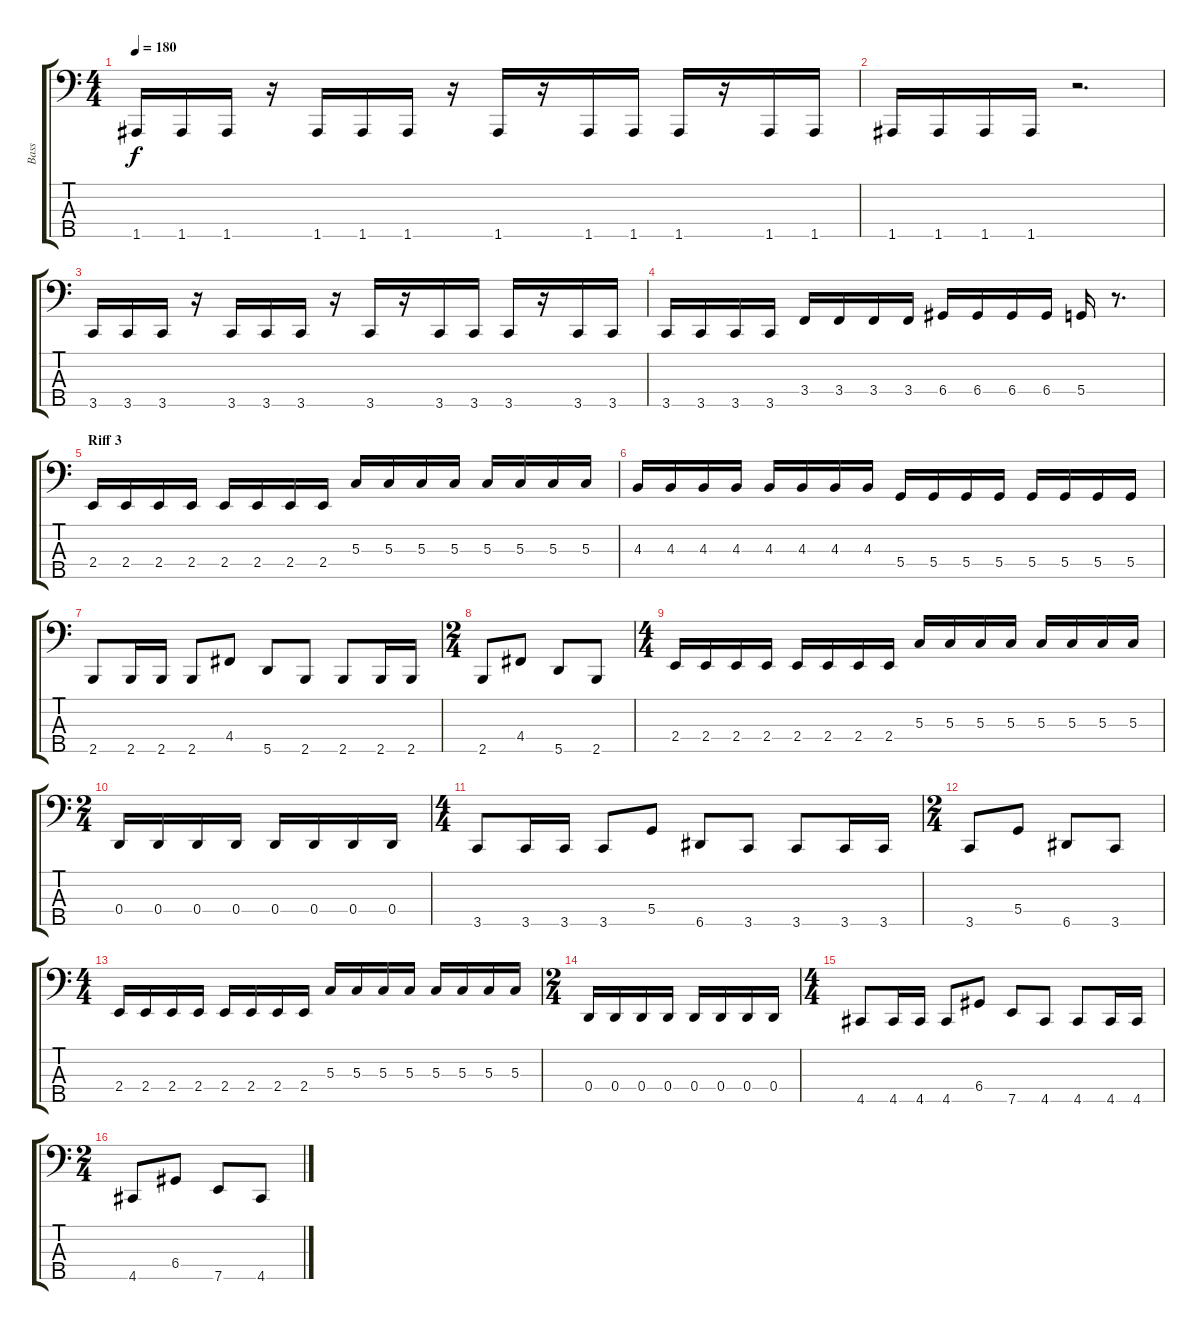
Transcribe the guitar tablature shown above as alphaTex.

\track ("Bass" "Bass") {instrument electricbassfinger}
\staff {score tabs}
\tuning (F2 C2 G1 D1 A0) {hide}
\ts (4 4)
\tempo 180
\clef f4
\ks c
1.5.16{dy f} 1.5.16 1.5.16 r.16 1.5.16 1.5.16 1.5.16 r.16 1.5.16 r.16 1.5.16 1.5.16 1.5.16 r.16 1.5.16 1.5.16 |
1.5.16 1.5.16 1.5.16 1.5.16 r.2{d} |
3.5.16 3.5.16 3.5.16 r.16 3.5.16 3.5.16 3.5.16 r.16 3.5.16 r.16 3.5.16 3.5.16 3.5.16 r.16 3.5.16 3.5.16 |
3.5.16 3.5.16 3.5.16 3.5.16 3.4.16 3.4.16 3.4.16 3.4.16 6.4.16 6.4.16 6.4.16 6.4.16 5.4.16 r.8{d} |
\section ("" "Riff 3")
2.4.16 2.4.16 2.4.16 2.4.16 2.4.16 2.4.16 2.4.16 2.4.16 5.3.16 5.3.16 5.3.16 5.3.16 5.3.16 5.3.16 5.3.16 5.3.16 |
4.3.16 4.3.16 4.3.16 4.3.16 4.3.16 4.3.16 4.3.16 4.3.16 5.4.16 5.4.16 5.4.16 5.4.16 5.4.16 5.4.16 5.4.16 5.4.16 |
2.5.8 2.5.16 2.5.16 2.5.8 4.4.8 5.5.8 2.5.8 2.5.8 2.5.16 2.5.16 |
\ts (2 4)
2.5.8 4.4.8 5.5.8 2.5.8 |
\ts (4 4)
2.4.16 2.4.16 2.4.16 2.4.16 2.4.16 2.4.16 2.4.16 2.4.16 5.3.16 5.3.16 5.3.16 5.3.16 5.3.16 5.3.16 5.3.16 5.3.16 |
\ts (2 4)
0.4.16 0.4.16 0.4.16 0.4.16 0.4.16 0.4.16 0.4.16 0.4.16 |
\ts (4 4)
3.5.8 3.5.16 3.5.16 3.5.8 5.4.8 6.5.8 3.5.8 3.5.8 3.5.16 3.5.16 |
\ts (2 4)
3.5.8 5.4.8 6.5.8 3.5.8 |
\ts (4 4)
2.4.16 2.4.16 2.4.16 2.4.16 2.4.16 2.4.16 2.4.16 2.4.16 5.3.16 5.3.16 5.3.16 5.3.16 5.3.16 5.3.16 5.3.16 5.3.16 |
\ts (2 4)
0.4.16 0.4.16 0.4.16 0.4.16 0.4.16 0.4.16 0.4.16 0.4.16 |
\ts (4 4)
4.5.8 4.5.16 4.5.16 4.5.8 6.4.8 7.5.8 4.5.8 4.5.8 4.5.16 4.5.16 |
\ts (2 4)
4.5.8 6.4.8 7.5.8 4.5.8
